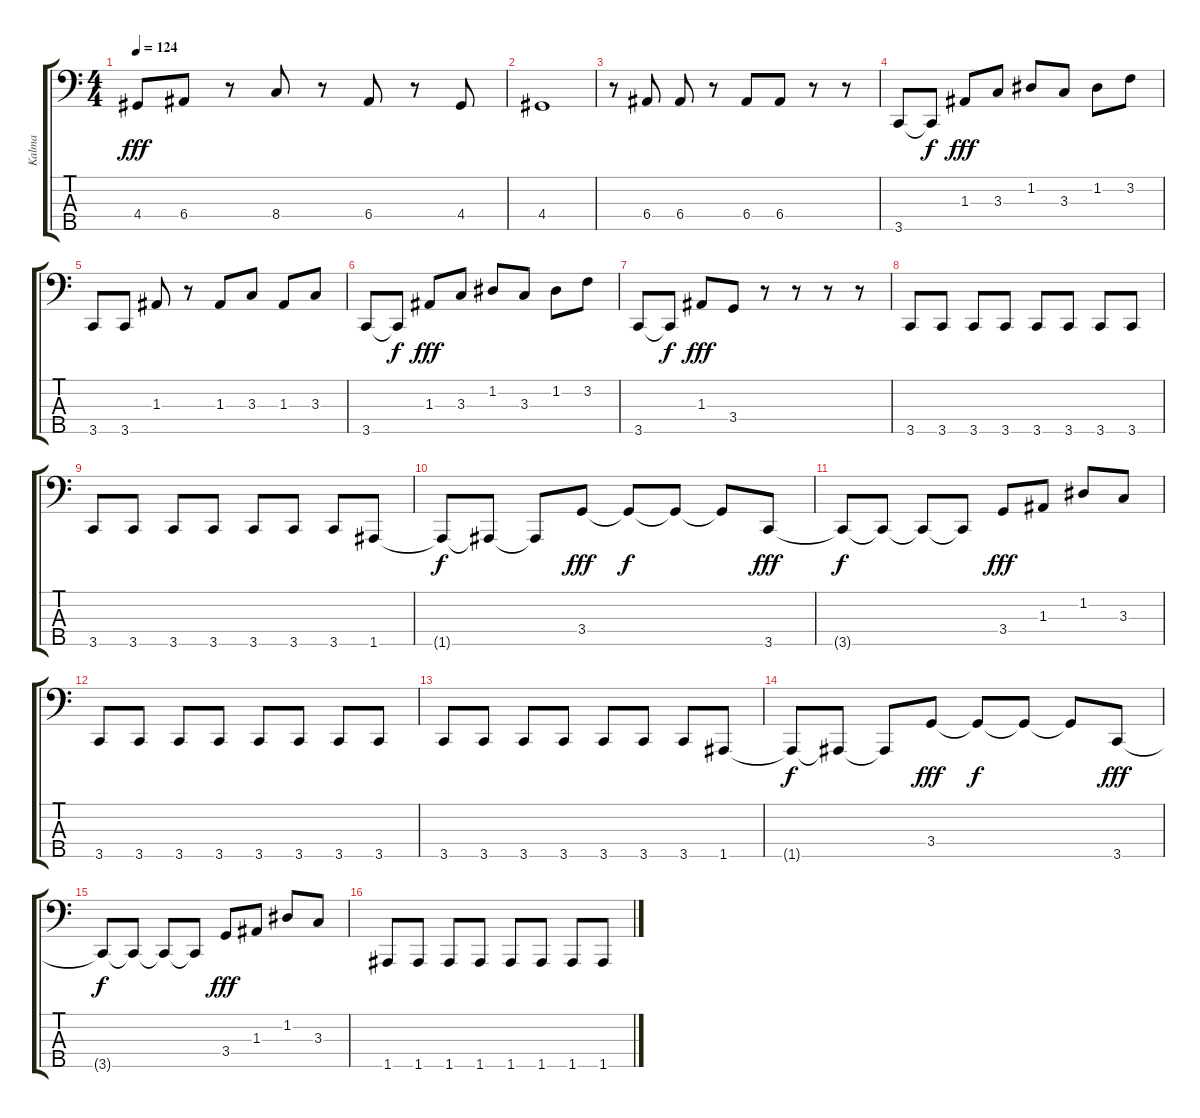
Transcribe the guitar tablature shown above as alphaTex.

\track ("Kalma" "Kalma") {instrument electricbassfinger}
\staff {score tabs}
\tuning (G2 D2 A1 E1 A0) {hide}
\ts (4 4)
\tempo 124
\clef f4
\ks c
4.4.8{dy fff} 6.4.8 r.8 8.4.8 r.8 6.4.8 r.8 4.4.8 |
4.4.1 |
r.8 6.4.8 6.4.8 r.8 6.4.8 6.4.8 r.8 r.8 |
3.5.8 3.5{t}.8{dy f} 1.3.8{dy fff} 3.3.8 1.2.8 3.3.8 1.2.8 3.2.8 |
3.5.8 3.5.8 1.3.8 r.8 1.3.8 3.3.8 1.3.8 3.3.8 |
3.5.8 3.5{t}.8{dy f} 1.3.8{dy fff} 3.3.8 1.2.8 3.3.8 1.2.8 3.2.8 |
3.5.8 3.5{t}.8{dy f} 1.3.8{dy fff} 3.4.8 r.8 r.8 r.8 r.8 |
3.5.8 3.5.8 3.5.8 3.5.8 3.5.8 3.5.8 3.5.8 3.5.8 |
3.5.8 3.5.8 3.5.8 3.5.8 3.5.8 3.5.8 3.5.8 1.5.8 |
1.5{t}.8{dy f} 1.5{t}.8 1.5{t}.8 3.4.8{dy fff} 3.4{t}.8{dy f} 3.4{t}.8 3.4{t}.8 3.5.8{dy fff} |
3.5{t}.8{dy f} 3.5{t}.8 3.5{t}.8 3.5{t}.8 3.4.8{dy fff} 1.3.8 1.2.8 3.3.8 |
3.5.8 3.5.8 3.5.8 3.5.8 3.5.8 3.5.8 3.5.8 3.5.8 |
3.5.8 3.5.8 3.5.8 3.5.8 3.5.8 3.5.8 3.5.8 1.5.8 |
1.5{t}.8{dy f} 1.5{t}.8 1.5{t}.8 3.4.8{dy fff} 3.4{t}.8{dy f} 3.4{t}.8 3.4{t}.8 3.5.8{dy fff} |
3.5{t}.8{dy f} 3.5{t}.8 3.5{t}.8 3.5{t}.8 3.4.8{dy fff} 1.3.8 1.2.8 3.3.8 |
1.5.8 1.5.8 1.5.8 1.5.8 1.5.8 1.5.8 1.5.8 1.5.8
